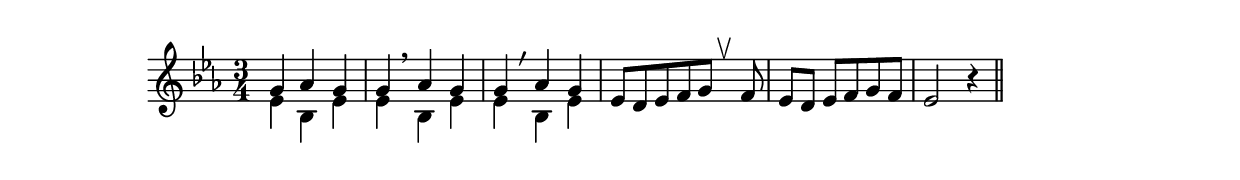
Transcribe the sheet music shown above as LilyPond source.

\version "2.6.0"
\header{
  texidoc="
Breathing signs are available in different tastes: commas (default),
ticks, vees and `railroad tracks' (caesura)."
}


{
  %% Modern notation:
  \new Staff {
    \relative c'' {
      \key es \major \time 3/4

      %% this bar contains no \breathe
      <<
	{ g4 as g } \\
	{ es4 bes es }
      >> |

      %% by default, \breathe uses the rcomma, just as if saying:
      %% \override BreathingSign  #'text =
				%	#(make-musicglyph-markup "scripts.rcomma")
      <<
	{ g4 as g } \\
	{ es4 \breathe bes es }
      >> |

      %% rvarcomma and lvarcomma are variations of the default rcomma
      %% and lcomma

      %% N.B.: must use Staff context here, since we start a Voice below
      \override Staff.BreathingSign  #'text =
      #(make-musicglyph-markup "scripts.rvarcomma")
      <<
	{ g4 as g } \\
	{ es4 \breathe bes es }
      >> |

      %% wedge
      \override BreathingSign  #'text =
      #(make-musicglyph-markup "scripts.upbow")
      es8 d es f g8 \breathe f |

      %% caesura
      \override BreathingSign  #'text =
      #(make-musicglyph-markup "scripts.caesura")
      es8[ d] \breathe  es[ f g f] |
      es2 r4 \bar "||" \break
    }
  }
}
